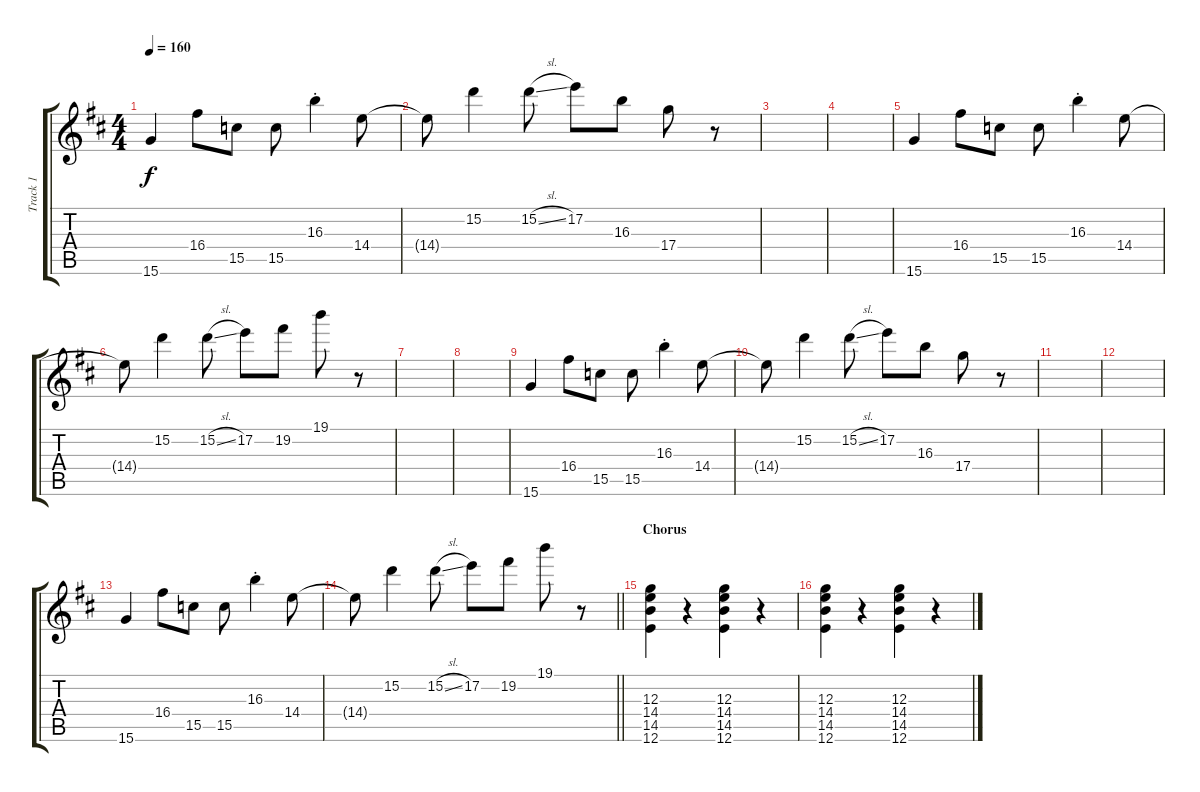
\track ("Track 1" "Track 1") {instrument acousticguitarsteel}
\staff {score tabs}
\tuning (E4 B3 G3 D3 A2 E2) {hide}
\ts (4 4)
\tempo 160
\clef g2
\ks d
15.6.4{dy f} 16.4.8 15.5.8 15.5.8 16.3{st}.4 14.4.8 |
14.4{t}.8 15.2.4 15.2{sl}.8 17.2.8 16.3.8 17.4.8 r.8 |
|
|
15.6.4 16.4.8 15.5.8 15.5.8 16.3{st}.4 14.4.8 |
14.4{t}.8 15.2.4 15.2{sl}.8 17.2.8 19.2.8 19.1.8 r.8 |
|
|
15.6.4 16.4.8 15.5.8 15.5.8 16.3{st}.4 14.4.8 |
14.4{t}.8 15.2.4 15.2{sl}.8 17.2.8 16.3.8 17.4.8 r.8 |
|
|
15.6.4 16.4.8 15.5.8 15.5.8 16.3{st}.4 14.4.8 |
\barLineRight lightlight
14.4{t}.8 15.2.4 15.2{sl}.8 17.2.8 19.2.8 19.1.8 r.8 |
\section ("" "Chorus")
(12.3 14.4 14.5 12.6).4 r.4 (12.3 14.4 14.5 12.6).4 r.4 |
(12.3 14.4 14.5 12.6).4 r.4 (12.3 14.4 14.5 12.6).4 r.4
